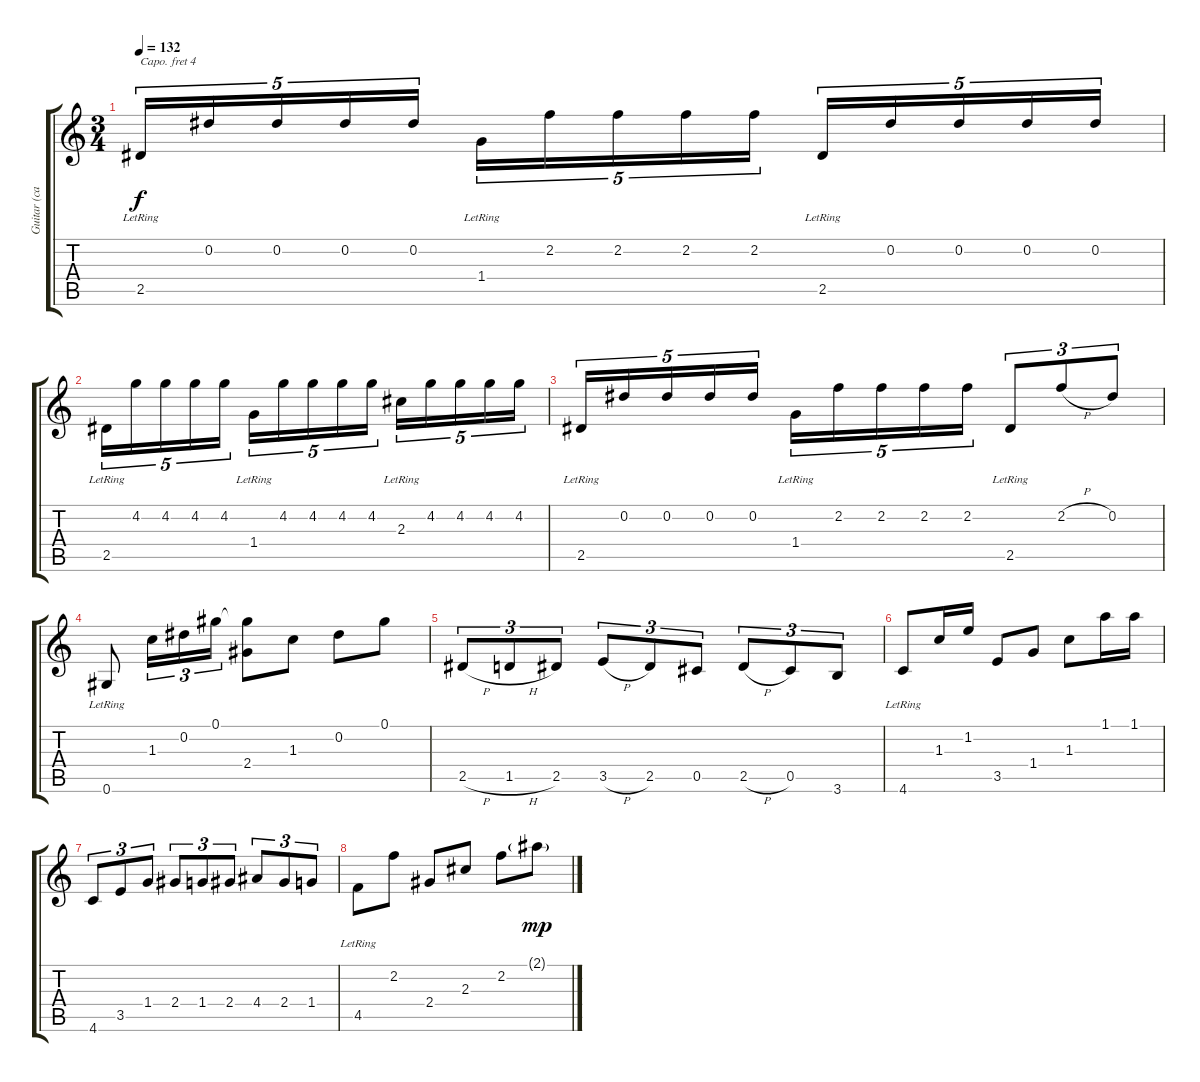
\track ("Guitar (capo @ 4)" "Guitar (ca") {instrument acousticguitarnylon}
\staff {score tabs}
\capo 4
\tuning (E4 B3 G3 D3 A2 E2) {hide}
\ts (3 4)
\tempo 132
\clef g2
\ks c
2.5{lr}.16{tu (5 4) dy f} 0.2.16{tu (5 4)} 0.2.16{tu (5 4)} 0.2.16{tu (5 4)} 0.2.16{tu (5 4)} 1.4{lr}.16{tu (5 4)} 2.2.16{tu (5 4)} 2.2.16{tu (5 4)} 2.2.16{tu (5 4)} 2.2.16{tu (5 4)} 2.5{lr}.16{tu (5 4)} 0.2.16{tu (5 4)} 0.2.16{tu (5 4)} 0.2.16{tu (5 4)} 0.2.16{tu (5 4)} |
2.5{lr}.16{tu (5 4)} 4.2.16{tu (5 4)} 4.2.16{tu (5 4)} 4.2.16{tu (5 4)} 4.2.16{tu (5 4)} 1.4{lr}.16{tu (5 4)} 4.2.16{tu (5 4)} 4.2.16{tu (5 4)} 4.2.16{tu (5 4)} 4.2.16{tu (5 4)} 2.3{lr}.16{tu (5 4)} 4.2.16{tu (5 4)} 4.2.16{tu (5 4)} 4.2.16{tu (5 4)} 4.2.16{tu (5 4)} |
2.5{lr}.16{tu (5 4)} 0.2.16{tu (5 4)} 0.2.16{tu (5 4)} 0.2.16{tu (5 4)} 0.2.16{tu (5 4)} 1.4{lr}.16{tu (5 4)} 2.2.16{tu (5 4)} 2.2.16{tu (5 4)} 2.2.16{tu (5 4)} 2.2.16{tu (5 4)} 2.5{lr}.8{tu (3 2)} 2.2{h}.8{tu (3 2)} 0.2.8{tu (3 2)} |
0.6{lr}.8 1.3.16{tu (3 2)} 0.2.16{tu (3 2)} 0.1.16{tu (3 2)} (0.1{t} 2.4).8 1.3.8 0.2.8 0.1.8 |
2.5{h}.8{tu (3 2)} 1.5{h}.8{tu (3 2)} 2.5.8{tu (3 2)} 3.5{h}.8{tu (3 2)} 2.5.8{tu (3 2)} 0.5.8{tu (3 2)} 2.5{h}.8{tu (3 2)} 0.5.8{tu (3 2)} 3.6.8{tu (3 2)} |
4.6{lr}.8 1.3.16 1.2.16 3.5.8 1.4.8 1.3.8 1.1.16 1.1.16 |
4.6.8{tu (3 2)} 3.5.8{tu (3 2)} 1.4.8{tu (3 2)} 2.4.8{tu (3 2)} 1.4.8{tu (3 2)} 2.4.8{tu (3 2)} 4.4.8{tu (3 2)} 2.4.8{tu (3 2)} 1.4.8{tu (3 2)} |
4.5{lr}.8 2.2.8 2.4.8 2.3.8 2.2.8 2.1{g}.8{dy mp}
